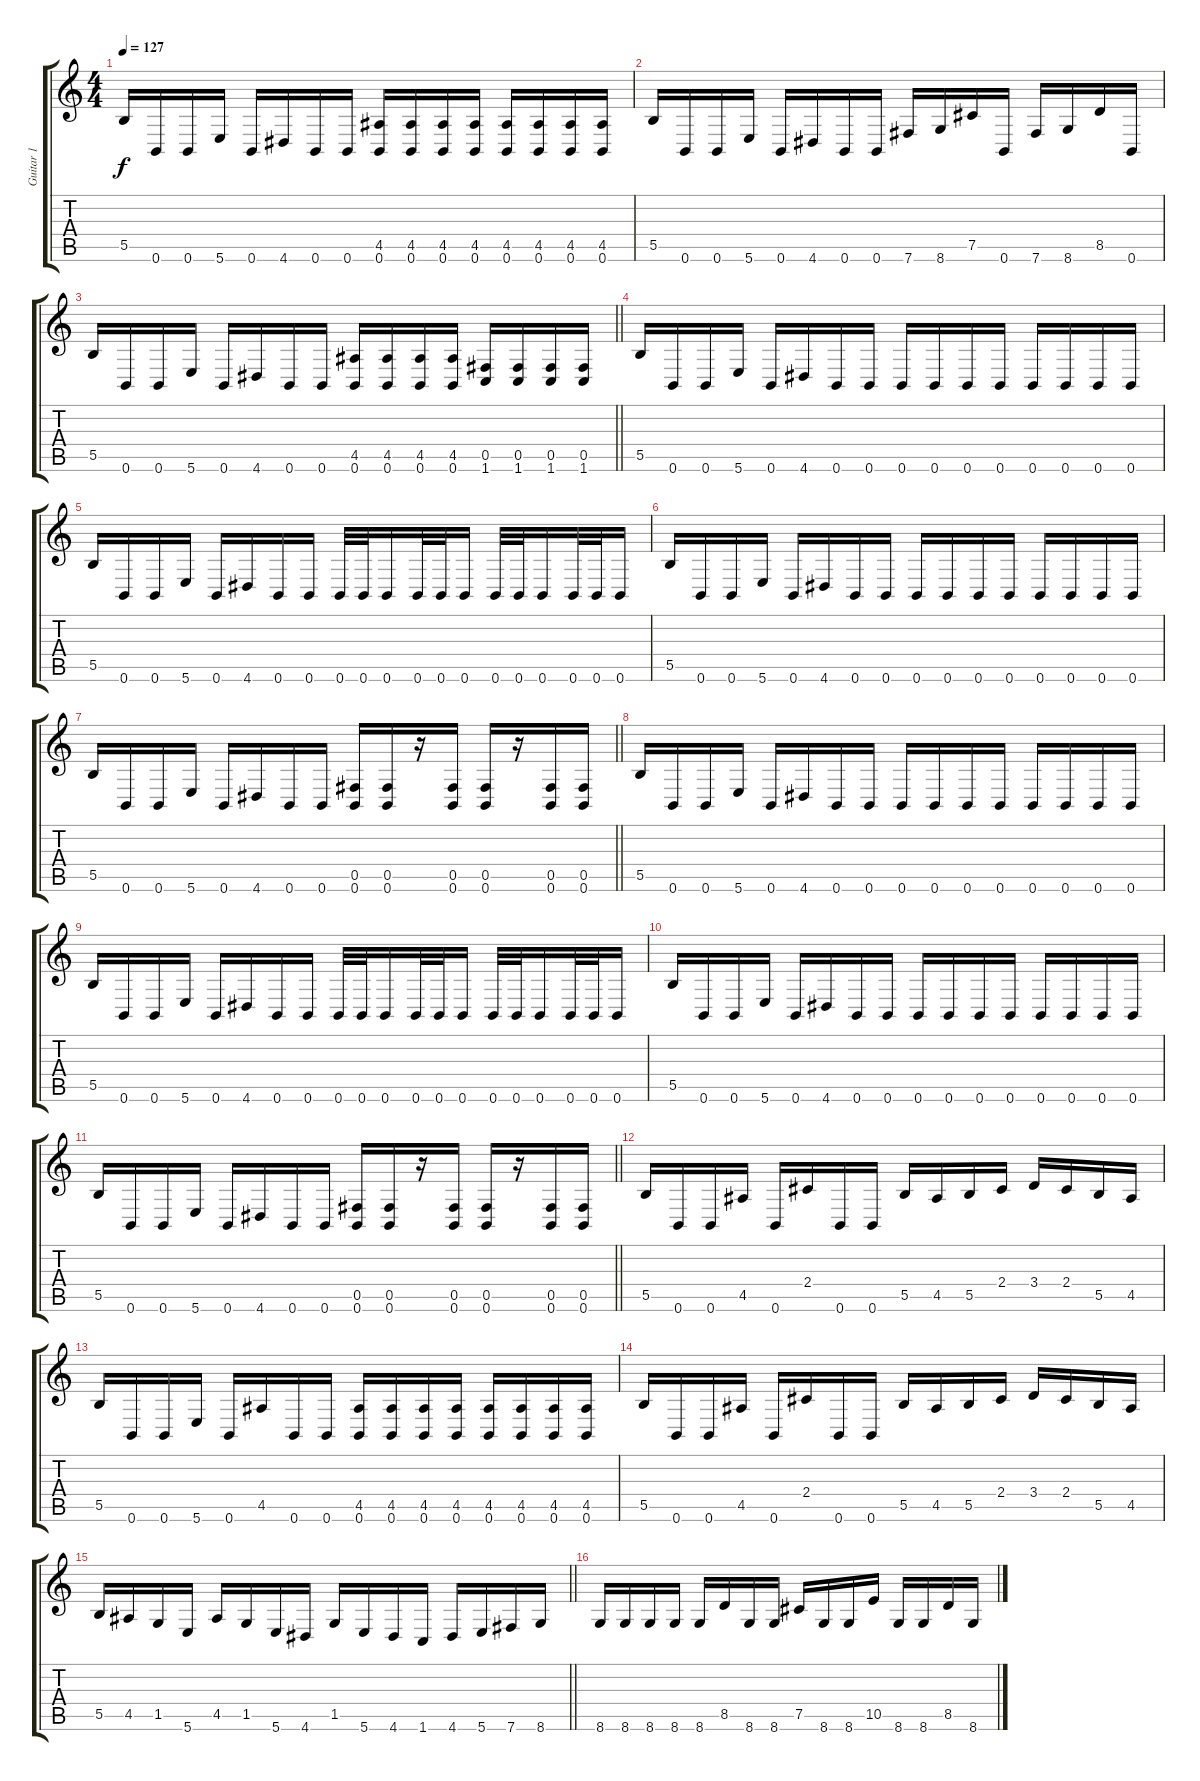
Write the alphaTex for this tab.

\track ("Guitar 1" "Guitar 1") {instrument distortionguitar}
\staff {score tabs}
\tuning (Db4 Ab3 E3 B2 Gb2 B1) {hide}
\ts (4 4)
\tempo 127
\clef g2
\ks c
5.5.16{dy f} 0.6.16 0.6.16 5.6.16 0.6.16 4.6.16 0.6.16 0.6.16 (4.5 0.6).16 (4.5 0.6).16 (4.5 0.6).16 (4.5 0.6).16 (4.5 0.6).16 (4.5 0.6).16 (4.5 0.6).16 (4.5 0.6).16 |
5.5.16 0.6.16 0.6.16 5.6.16 0.6.16 4.6.16 0.6.16 0.6.16 7.6.16 8.6.16 7.5.16 0.6.16 7.6.16 8.6.16 8.5.16 0.6.16 |
\barLineRight lightlight
5.5.16 0.6.16 0.6.16 5.6.16 0.6.16 4.6.16 0.6.16 0.6.16 (4.5 0.6).16 (4.5 0.6).16 (4.5 0.6).16 (4.5 0.6).16 (0.5 1.6).16 (0.5 1.6).16 (0.5 1.6).16 (0.5 1.6).16 |
5.5.16 0.6.16 0.6.16 5.6.16 0.6.16 4.6.16 0.6.16 0.6.16 0.6.16 0.6.16 0.6.16 0.6.16 0.6.16 0.6.16 0.6.16 0.6.16 |
5.5.16 0.6.16 0.6.16 5.6.16 0.6.16 4.6.16 0.6.16 0.6.16 0.6.32 0.6.32 0.6.16 0.6.32 0.6.32 0.6.16 0.6.32 0.6.32 0.6.16 0.6.32 0.6.32 0.6.16 |
5.5.16 0.6.16 0.6.16 5.6.16 0.6.16 4.6.16 0.6.16 0.6.16 0.6.16 0.6.16 0.6.16 0.6.16 0.6.16 0.6.16 0.6.16 0.6.16 |
\barLineRight lightlight
5.5.16 0.6.16 0.6.16 5.6.16 0.6.16 4.6.16 0.6.16 0.6.16 (0.5 0.6).16 (0.5 0.6).16 r.16 (0.5 0.6).16 (0.5 0.6).16 r.16 (0.5 0.6).16 (0.5 0.6).16 |
5.5.16 0.6.16 0.6.16 5.6.16 0.6.16 4.6.16 0.6.16 0.6.16 0.6.16 0.6.16 0.6.16 0.6.16 0.6.16 0.6.16 0.6.16 0.6.16 |
5.5.16 0.6.16 0.6.16 5.6.16 0.6.16 4.6.16 0.6.16 0.6.16 0.6.32 0.6.32 0.6.16 0.6.32 0.6.32 0.6.16 0.6.32 0.6.32 0.6.16 0.6.32 0.6.32 0.6.16 |
5.5.16 0.6.16 0.6.16 5.6.16 0.6.16 4.6.16 0.6.16 0.6.16 0.6.16 0.6.16 0.6.16 0.6.16 0.6.16 0.6.16 0.6.16 0.6.16 |
\barLineRight lightlight
5.5.16 0.6.16 0.6.16 5.6.16 0.6.16 4.6.16 0.6.16 0.6.16 (0.5 0.6).16 (0.5 0.6).16 r.16 (0.5 0.6).16 (0.5 0.6).16 r.16 (0.5 0.6).16 (0.5 0.6).16 |
5.5.16 0.6.16 0.6.16 4.5.16 0.6.16 2.4.16 0.6.16 0.6.16 5.5.16 4.5.16 5.5.16 2.4.16 3.4.16 2.4.16 5.5.16 4.5.16 |
5.5.16 0.6.16 0.6.16 5.6.16 0.6.16 4.5.16 0.6.16 0.6.16 (4.5 0.6).16 (4.5 0.6).16 (4.5 0.6).16 (4.5 0.6).16 (4.5 0.6).16 (4.5 0.6).16 (4.5 0.6).16 (4.5 0.6).16 |
5.5.16 0.6.16 0.6.16 4.5.16 0.6.16 2.4.16 0.6.16 0.6.16 5.5.16 4.5.16 5.5.16 2.4.16 3.4.16 2.4.16 5.5.16 4.5.16 |
\barLineRight lightlight
5.5.16 4.5.16 1.5.16 5.6.16 4.5.16 1.5.16 5.6.16 4.6.16 1.5.16 5.6.16 4.6.16 1.6.16 4.6.16 5.6.16 7.6.16 8.6.16 |
8.6.16 8.6.16 8.6.16 8.6.16 8.6.16 8.5.16 8.6.16 8.6.16 7.5.16 8.6.16 8.6.16 10.5.16 8.6.16 8.6.16 8.5.16 8.6.16
